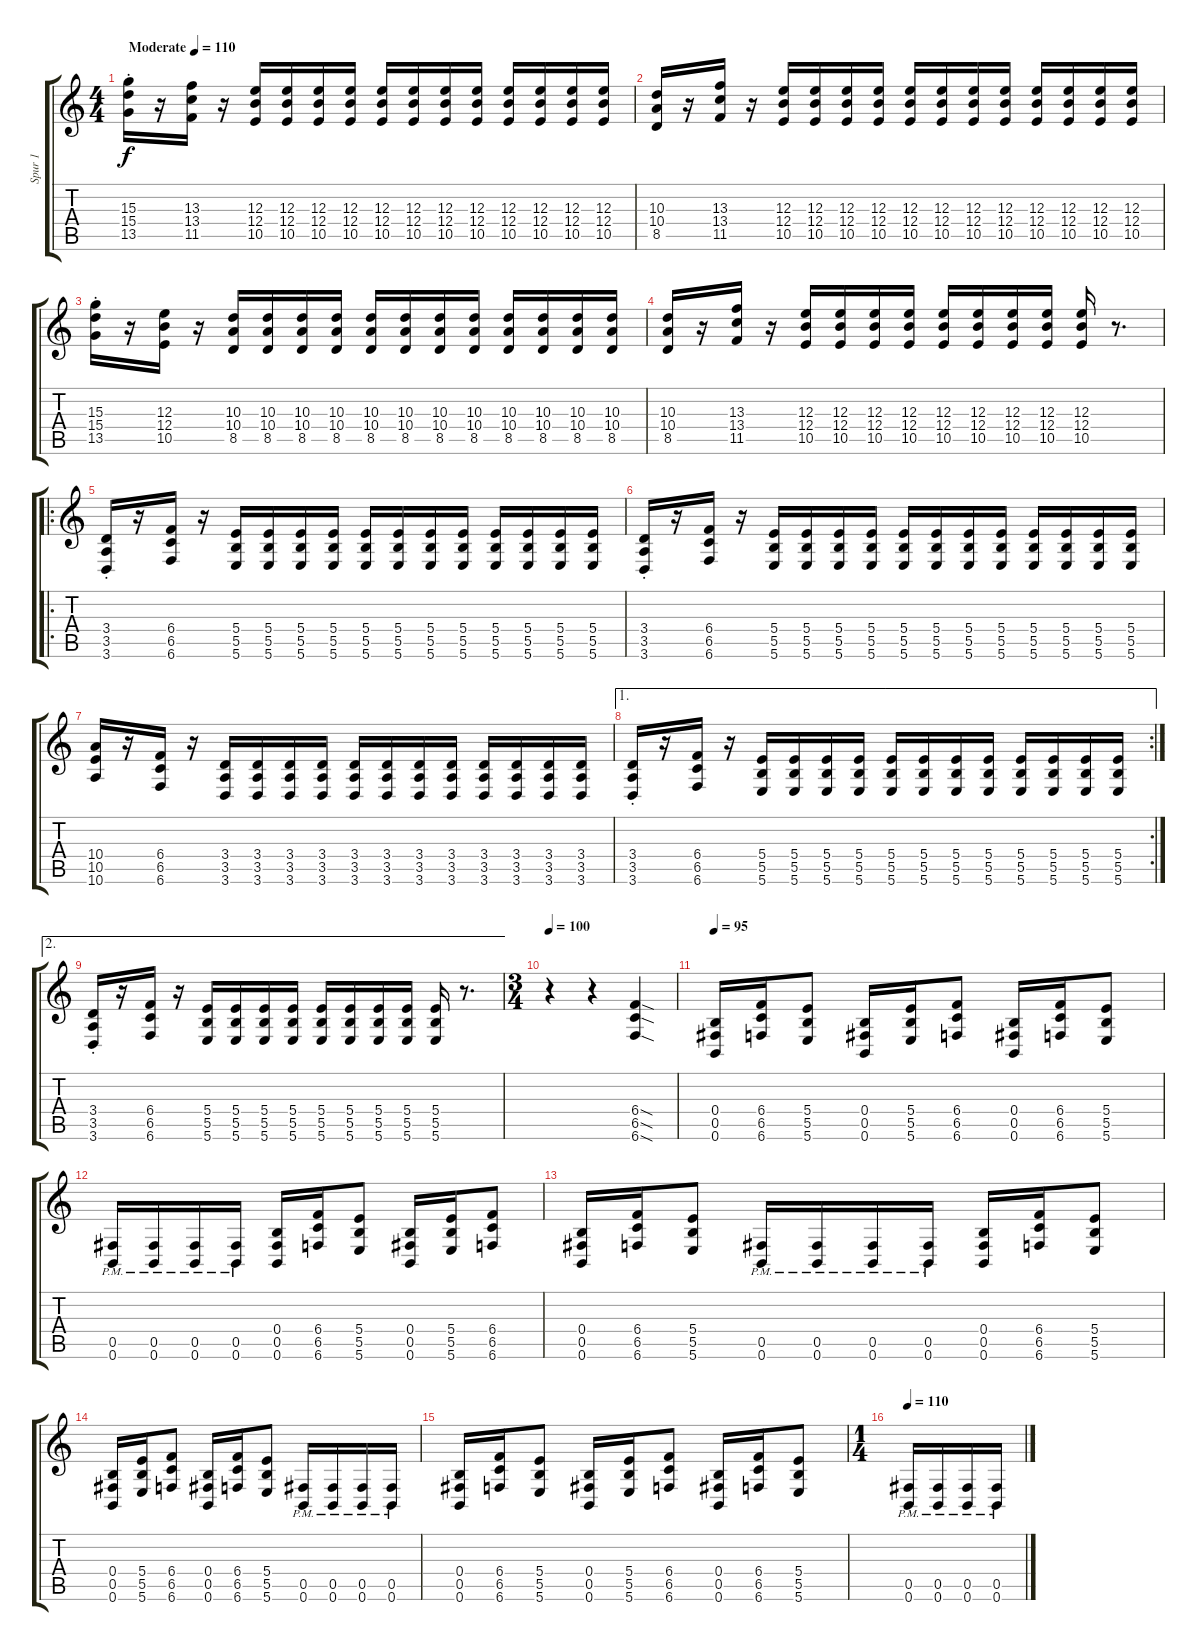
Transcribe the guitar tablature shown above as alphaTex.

\track ("Spur 1" "Spur 1") {instrument distortionguitar}
\staff {score tabs}
\tuning (Db4 Ab3 E3 B2 Gb2 B1) {hide}
\ts (4 4)
\tempo (110 "Moderate")
\clef g2
\ks c
(15.3{st} 15.4 13.5).16{dy f instrument overdrivenguitar} r.16 (13.3 13.4 11.5).16 r.16 (12.3 12.4 10.5).16 (12.3 12.4 10.5).16 (12.3 12.4 10.5).16 (12.3 12.4 10.5).16 (12.3 12.4 10.5).16 (12.3 12.4 10.5).16 (12.3 12.4 10.5).16 (12.3 12.4 10.5).16 (12.3 12.4 10.5).16 (12.3 12.4 10.5).16 (12.3 12.4 10.5).16 (12.3 12.4 10.5).16 |
(10.3 10.4 8.5).16 r.16 (13.3 13.4 11.5).16 r.16 (12.3 12.4 10.5).16 (12.3 12.4 10.5).16 (12.3 12.4 10.5).16 (12.3 12.4 10.5).16 (12.3 12.4 10.5).16 (12.3 12.4 10.5).16 (12.3 12.4 10.5).16 (12.3 12.4 10.5).16 (12.3 12.4 10.5).16 (12.3 12.4 10.5).16 (12.3 12.4 10.5).16 (12.3 12.4 10.5).16 |
(15.3 15.4{st} 13.5).16{instrument overdrivenguitar} r.16 (12.3 12.4 10.5).16 r.16 (10.3 10.4 8.5).16 (10.3 10.4 8.5).16 (10.3 10.4 8.5).16 (10.3 10.4 8.5).16 (10.3 10.4 8.5).16 (10.3 10.4 8.5).16 (10.3 10.4 8.5).16 (10.3 10.4 8.5).16 (10.3 10.4 8.5).16 (10.3 10.4 8.5).16 (10.3 10.4 8.5).16 (10.3 10.4 8.5).16 |
(10.3 10.4 8.5).16 r.16 (13.3 13.4 11.5).16 r.16 (12.3 12.4 10.5).16 (12.3 12.4 10.5).16 (12.3 12.4 10.5).16 (12.3 12.4 10.5).16 (12.3 12.4 10.5).16 (12.3 12.4 10.5).16 (12.3 12.4 10.5).16 (12.3 12.4 10.5).16 (12.3 12.4 10.5).16 r.8{d} |
\ro
(3.4{st} 3.5 3.6).16{volume 15 instrument distortionguitar} r.16 (6.4 6.5 6.6).16 r.16 (5.4 5.5 5.6).16 (5.4 5.5 5.6).16 (5.4 5.5 5.6).16 (5.4 5.5 5.6).16 (5.4 5.5 5.6).16 (5.4 5.5 5.6).16 (5.4 5.5 5.6).16 (5.4 5.5 5.6).16 (5.4 5.5 5.6).16 (5.4 5.5 5.6).16 (5.4 5.5 5.6).16 (5.4 5.5 5.6).16 |
(3.4{st} 3.5 3.6).16{volume 15 instrument distortionguitar} r.16 (6.4 6.5 6.6).16 r.16 (5.4 5.5 5.6).16 (5.4 5.5 5.6).16 (5.4 5.5 5.6).16 (5.4 5.5 5.6).16 (5.4 5.5 5.6).16 (5.4 5.5 5.6).16 (5.4 5.5 5.6).16 (5.4 5.5 5.6).16 (5.4 5.5 5.6).16 (5.4 5.5 5.6).16 (5.4 5.5 5.6).16 (5.4 5.5 5.6).16 |
(10.4 10.5 10.6).16 r.16 (6.4 6.5 6.6).16 r.16 (3.4 3.5 3.6).16 (3.4 3.5 3.6).16 (3.4 3.5 3.6).16 (3.4 3.5 3.6).16 (3.4 3.5 3.6).16 (3.4 3.5 3.6).16 (3.4 3.5 3.6).16 (3.4 3.5 3.6).16 (3.4 3.5 3.6).16 (3.4 3.5 3.6).16 (3.4 3.5 3.6).16 (3.4 3.5 3.6).16 |
\ae 1
\rc 2
(3.4{st} 3.5 3.6).16{volume 15 instrument distortionguitar} r.16 (6.4 6.5 6.6).16 r.16 (5.4 5.5 5.6).16 (5.4 5.5 5.6).16 (5.4 5.5 5.6).16 (5.4 5.5 5.6).16 (5.4 5.5 5.6).16 (5.4 5.5 5.6).16 (5.4 5.5 5.6).16 (5.4 5.5 5.6).16 (5.4 5.5 5.6).16 (5.4 5.5 5.6).16 (5.4 5.5 5.6).16 (5.4 5.5 5.6).16 |
\ae 2
(3.4{st} 3.5 3.6).16{volume 15 instrument distortionguitar} r.16 (6.4 6.5 6.6).16 r.16 (5.4 5.5 5.6).16 (5.4 5.5 5.6).16 (5.4 5.5 5.6).16 (5.4 5.5 5.6).16 (5.4 5.5 5.6).16 (5.4 5.5 5.6).16 (5.4 5.5 5.6).16 (5.4 5.5 5.6).16 (5.4 5.5 5.6).16 r.8{d} |
\ts (3 4)
\tempo 100
r.4 r.4 (6.4{sod} 6.5{sod} 6.6{sod}).4 |
\tempo 95
(0.4 0.5 0.6).16 (6.4 6.5 6.6).16 (5.4 5.5 5.6).8 (0.4 0.5 0.6).16 (5.4 5.5 5.6).16 (6.4 6.5 6.6).8 (0.4 0.5 0.6).16 (6.4 6.5 6.6).16 (5.4 5.5 5.6).8 |
(0.5 0.6{pm}).16 (0.5 0.6{pm}).16 (0.5 0.6{pm}).16 (0.5 0.6{pm}).16 (0.4 0.5 0.6).16 (6.4 6.5 6.6).16 (5.4 5.5 5.6).8 (0.4 0.5 0.6).16 (5.4 5.5 5.6).16 (6.4 6.5 6.6).8 |
(0.4 0.5 0.6).16 (6.4 6.5 6.6).16 (5.4 5.5 5.6).8 (0.5 0.6{pm}).16 (0.5 0.6{pm}).16 (0.5 0.6{pm}).16 (0.5 0.6{pm}).16 (0.4 0.5 0.6).16 (6.4 6.5 6.6).16 (5.4 5.5 5.6).8 |
(0.4 0.5 0.6).16 (5.4 5.5 5.6).16 (6.4 6.5 6.6).8 (0.4 0.5 0.6).16 (6.4 6.5 6.6).16 (5.4 5.5 5.6).8 (0.5 0.6{pm}).16 (0.5 0.6{pm}).16 (0.5 0.6{pm}).16 (0.5 0.6{pm}).16 |
(0.4 0.5 0.6).16 (6.4 6.5 6.6).16 (5.4 5.5 5.6).8 (0.4 0.5 0.6).16 (5.4 5.5 5.6).16 (6.4 6.5 6.6).8 (0.4 0.5 0.6).16 (6.4 6.5 6.6).16 (5.4 5.5 5.6).8 |
\ts (1 4)
\tempo 110
(0.5{pm} 0.6).16 (0.5{pm} 0.6).16 (0.5{pm} 0.6).16 (0.5{pm} 0.6).16
